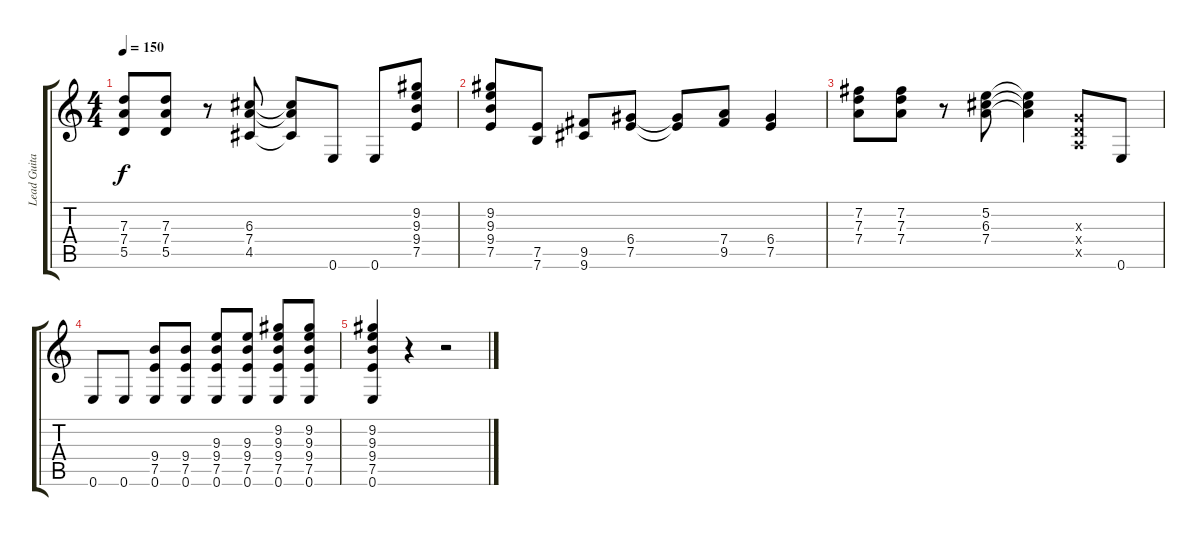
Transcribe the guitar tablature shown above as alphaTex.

\track ("Lead Guitar" "Lead Guita") {instrument distortionguitar}
\staff {score tabs}
\tuning (E4 B3 G3 D3 A2 E2) {hide}
\ts (4 4)
\tempo 150
\clef g2
\ks c
(7.3 7.4 5.5).8{dy f} (7.3 7.4 5.5).8 r.8 (6.3 7.4 4.5).8 (6.3{t} 7.4{t} 4.5{t}).8 0.6.8 0.6.8 (9.2 9.3 9.4 7.5).8 |
(9.2 9.3 9.4 7.5).8 (7.5 7.6).8 (9.5 9.6).8 (6.4 7.5).8 (6.4{t} 7.5{t}).8 (7.4 9.5).8 (6.4 7.5).4 |
(7.2 7.3 7.4).8 (7.2 7.3 7.4).8 r.8 (5.2 6.3 7.4).8 (5.2{t} 6.3{t} 7.4{t}).4 (0.3{x} 0.4{x} 0.5{x}).8 0.6.8 |
0.6.8 0.6.8 (9.4 7.5 0.6).8 (9.4 7.5 0.6).8 (9.3 9.4 7.5 0.6).8 (9.3 9.4 7.5 0.6).8 (9.2 9.3 9.4 7.5 0.6).8 (9.2 9.3 9.4 7.5 0.6).8 |
(9.2 9.3 9.4 7.5 0.6).4 r.4 r.2
